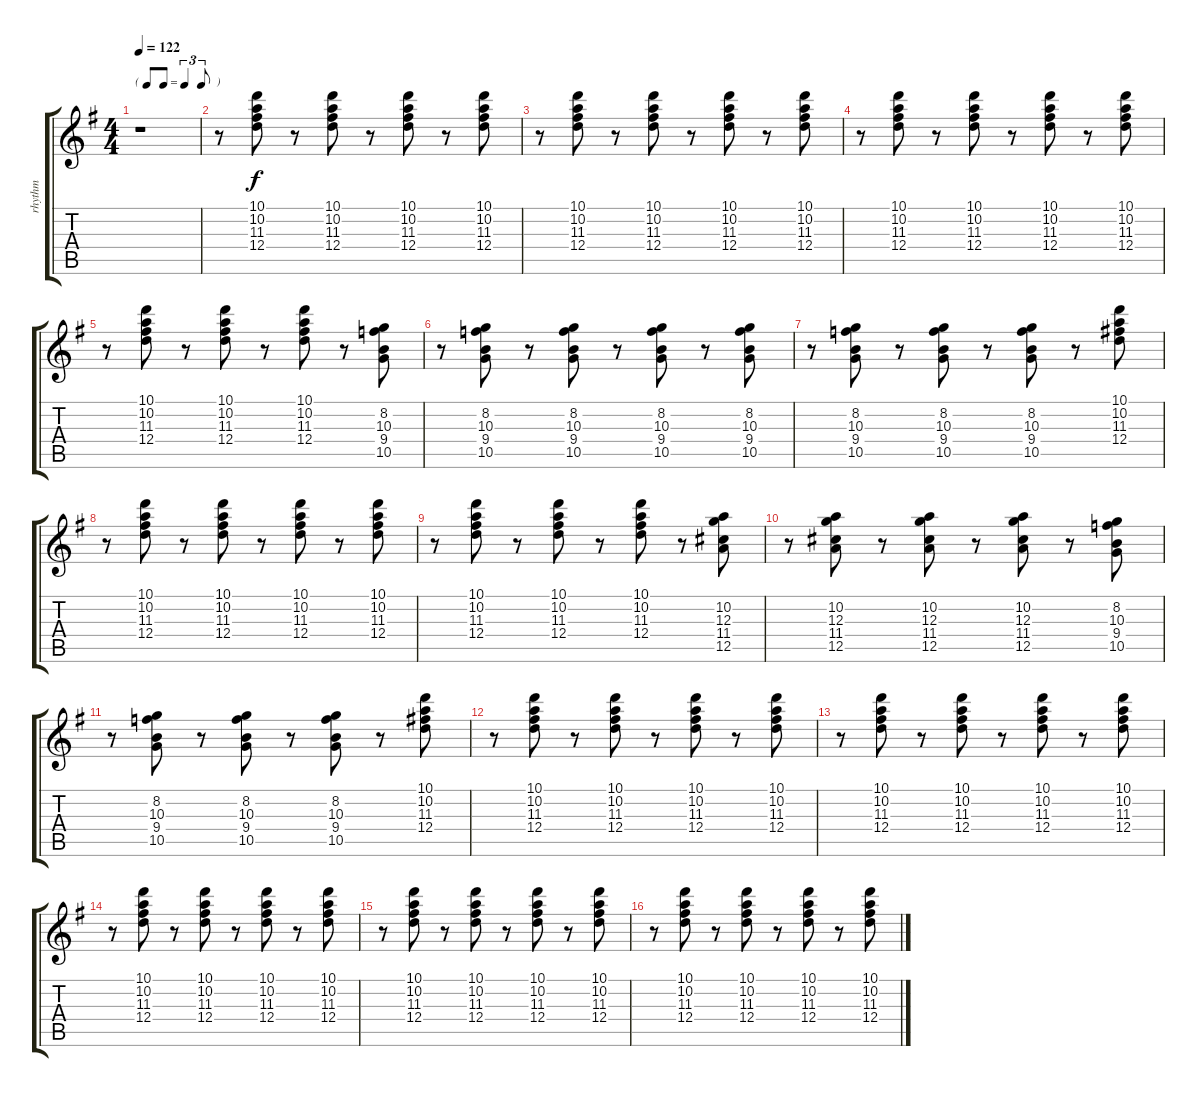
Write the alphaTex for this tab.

\track ("rhythm" "rhythm") {instrument distortionguitar}
\staff {score tabs}
\tuning (E4 B3 G3 D3 A2 E2) {hide}
\ts (4 4)
\tf triplet8th
\tempo 122
\clef g2
\ks g
r.1{dy f instrument distortionguitar} |
r.8 (10.1 10.2 11.3 12.4).8 r.8 (10.1 10.2 11.3 12.4).8 r.8 (10.1 10.2 11.3 12.4).8 r.8 (10.1 10.2 11.3 12.4).8 |
r.8 (10.1 10.2 11.3 12.4).8 r.8 (10.1 10.2 11.3 12.4).8 r.8 (10.1 10.2 11.3 12.4).8 r.8 (10.1 10.2 11.3 12.4).8 |
r.8 (10.1 10.2 11.3 12.4).8 r.8 (10.1 10.2 11.3 12.4).8 r.8 (10.1 10.2 11.3 12.4).8 r.8 (10.1 10.2 11.3 12.4).8 |
r.8 (10.1 10.2 11.3 12.4).8 r.8 (10.1 10.2 11.3 12.4).8 r.8 (10.1 10.2 11.3 12.4).8 r.8 (8.2 10.3 9.4 10.5).8 |
r.8 (8.2 10.3 9.4 10.5).8 r.8 (8.2 10.3 9.4 10.5).8 r.8 (8.2 10.3 9.4 10.5).8 r.8 (8.2 10.3 9.4 10.5).8 |
r.8 (8.2 10.3 9.4 10.5).8 r.8 (8.2 10.3 9.4 10.5).8 r.8 (8.2 10.3 9.4 10.5).8 r.8 (10.1 10.2 11.3 12.4).8 |
r.8 (10.1 10.2 11.3 12.4).8 r.8 (10.1 10.2 11.3 12.4).8 r.8 (10.1 10.2 11.3 12.4).8 r.8 (10.1 10.2 11.3 12.4).8 |
r.8 (10.1 10.2 11.3 12.4).8 r.8 (10.1 10.2 11.3 12.4).8 r.8 (10.1 10.2 11.3 12.4).8 r.8 (10.2 12.3 11.4 12.5).8 |
r.8 (10.2 12.3 11.4 12.5).8 r.8 (10.2 12.3 11.4 12.5).8 r.8 (10.2 12.3 11.4 12.5).8 r.8 (8.2 10.3 9.4 10.5).8 |
r.8 (8.2 10.3 9.4 10.5).8 r.8 (8.2 10.3 9.4 10.5).8 r.8 (8.2 10.3 9.4 10.5).8 r.8 (10.1 10.2 11.3 12.4).8 |
r.8 (10.1 10.2 11.3 12.4).8 r.8 (10.1 10.2 11.3 12.4).8 r.8 (10.1 10.2 11.3 12.4).8 r.8 (10.1 10.2 11.3 12.4).8 |
r.8 (10.1 10.2 11.3 12.4).8 r.8 (10.1 10.2 11.3 12.4).8 r.8 (10.1 10.2 11.3 12.4).8 r.8 (10.1 10.2 11.3 12.4).8 |
r.8 (10.1 10.2 11.3 12.4).8 r.8 (10.1 10.2 11.3 12.4).8 r.8 (10.1 10.2 11.3 12.4).8 r.8 (10.1 10.2 11.3 12.4).8 |
r.8 (10.1 10.2 11.3 12.4).8 r.8 (10.1 10.2 11.3 12.4).8 r.8 (10.1 10.2 11.3 12.4).8 r.8 (10.1 10.2 11.3 12.4).8 |
r.8 (10.1 10.2 11.3 12.4).8 r.8 (10.1 10.2 11.3 12.4).8 r.8 (10.1 10.2 11.3 12.4).8 r.8 (10.1 10.2 11.3 12.4).8
